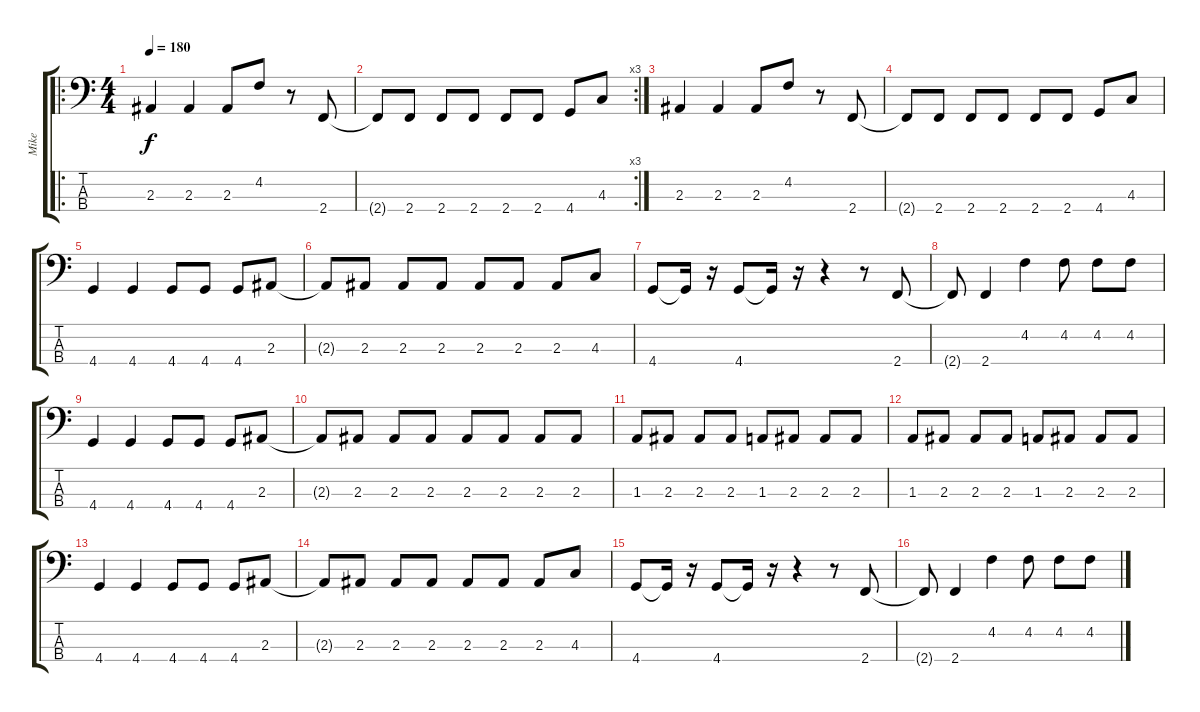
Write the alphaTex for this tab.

\track ("Mike" "Mike") {instrument electricbasspick}
\staff {score tabs}
\tuning (Gb2 Db2 Ab1 Eb1) {hide}
\ro
\ts (4 4)
\tempo 180
\clef f4
\ks c
2.3.4{dy f} 2.3.4 2.3.8 4.2.8 r.8 2.4.8 |
\rc 3
2.4{t}.8 2.4.8 2.4.8 2.4.8 2.4.8 2.4.8 4.4.8 4.3.8 |
2.3.4 2.3.4 2.3.8 4.2.8 r.8 2.4.8 |
2.4{t}.8 2.4.8 2.4.8 2.4.8 2.4.8 2.4.8 4.4.8 4.3.8 |
4.4.4 4.4.4 4.4.8 4.4.8 4.4.8 2.3.8 |
2.3{t}.8 2.3.8 2.3.8 2.3.8 2.3.8 2.3.8 2.3.8 4.3.8 |
4.4.8 4.4{t}.16 r.16 4.4.8 4.4{t}.16 r.16 r.4 r.8 2.4.8 |
2.4{t}.8 2.4.4 4.2.4 4.2.8 4.2.8 4.2.8 |
4.4.4 4.4.4 4.4.8 4.4.8 4.4.8 2.3.8 |
2.3{t}.8 2.3.8 2.3.8 2.3.8 2.3.8 2.3.8 2.3.8 2.3.8 |
1.3.8 2.3.8 2.3.8 2.3.8 1.3.8 2.3.8 2.3.8 2.3.8 |
1.3.8 2.3.8 2.3.8 2.3.8 1.3.8 2.3.8 2.3.8 2.3.8 |
4.4.4 4.4.4 4.4.8 4.4.8 4.4.8 2.3.8 |
2.3{t}.8 2.3.8 2.3.8 2.3.8 2.3.8 2.3.8 2.3.8 4.3.8 |
4.4.8 4.4{t}.16 r.16 4.4.8 4.4{t}.16 r.16 r.4 r.8 2.4.8 |
2.4{t}.8 2.4.4 4.2.4 4.2.8 4.2.8 4.2.8
